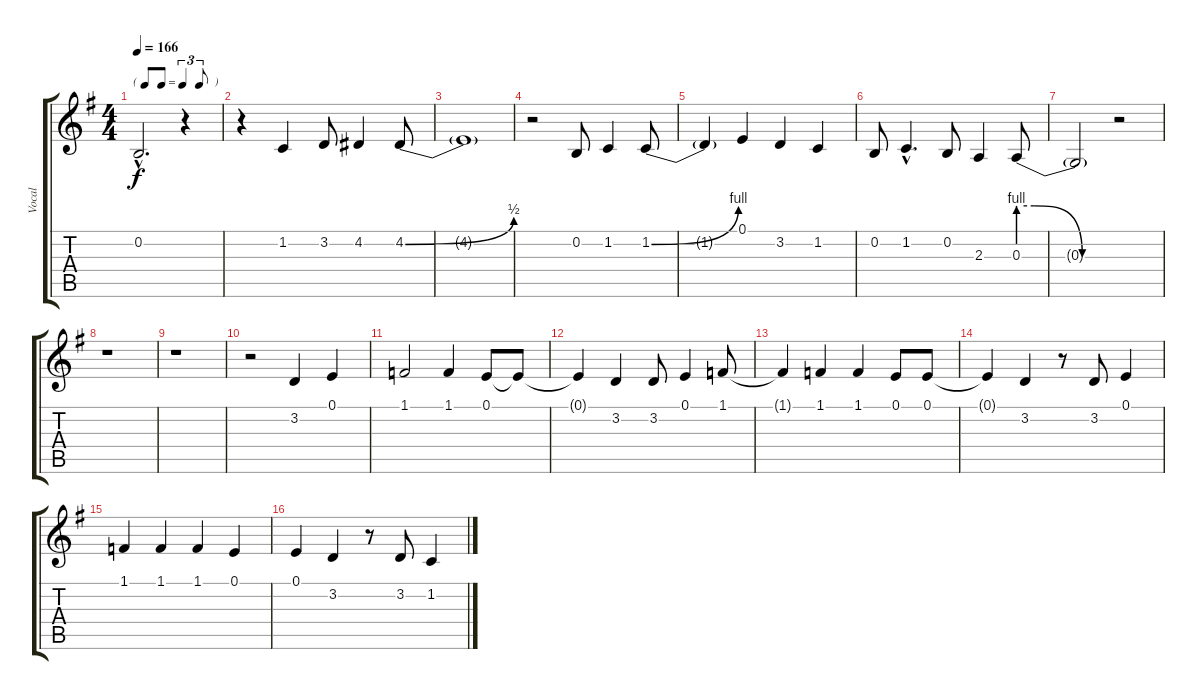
\track ("Vocal" "Vocal") {instrument tuba}
\staff {score tabs}
\tuning (E4 B3 G3 D3 A2 E2) {hide}
\ts (4 4)
\tf triplet8th
\tempo 166
\clef g2
\ks g
0.2{hac t}.2{d dy f} r.4 |
r.4 1.2.4 3.2.8 4.2.4 4.2{be (bend 0 0 60 2)}.8 |
4.2{t}.1 |
r.2 0.2.8 1.2.4 1.2{be (bend 0 0 60 4)}.8 |
1.2{t}.4 0.1.4 3.2.4 1.2.4 |
0.2.8 1.2{hac}.4{d} 0.2.8 2.3.4 0.3{be (custom 0 4 10 4 40 0 60 0)}.8 |
0.3{t}.2 r.2 |
r.1 |
r.1 |
r.2 3.2.4 0.1.4 |
1.1.2 1.1.4 0.1.8 0.1{t}.8 |
0.1{t}.4 3.2.4 3.2.8 0.1.4 1.1.8 |
1.1{t}.4 1.1.4 1.1.4 0.1.8 0.1.8 |
0.1{t}.4 3.2.4 r.8 3.2.8 0.1.4 |
1.1.4 1.1.4 1.1.4 0.1.4 |
0.1.4 3.2.4 r.8 3.2.8 1.2{h}.4
